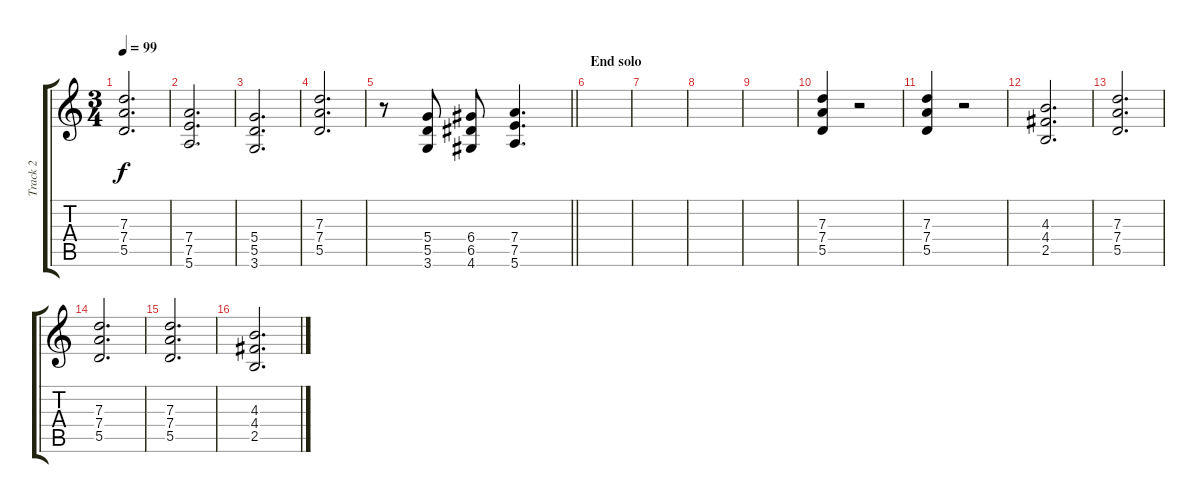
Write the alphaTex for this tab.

\track ("Track 2" "Track 2") {instrument overdrivenguitar}
\staff {score tabs}
\tuning (E4 B3 G3 D3 A2 E2) {hide}
\ts (3 4)
\tempo 99
\clef g2
\ks c
(7.3 7.4 5.5).2{d dy f} |
(7.4 7.5 5.6).2{d} |
(5.4 5.5 3.6).2{d} |
(7.3 7.4 5.5).2{d} |
\barLineRight lightlight
r.8 (5.4 5.5 3.6).8 (6.4 6.5 4.6).8 (7.4 7.5 5.6).4{d} |
\section ("" "End solo")
|
|
|
|
(7.3 7.4 5.5).4 r.2 |
(7.3 7.4 5.5).4 r.2 |
(4.3 4.4 2.5).2{d} |
(7.3 7.4 5.5).2{d} |
(7.3 7.4 5.5).2{d} |
(7.3 7.4 5.5).2{d} |
(4.3 4.4 2.5).2{d}
